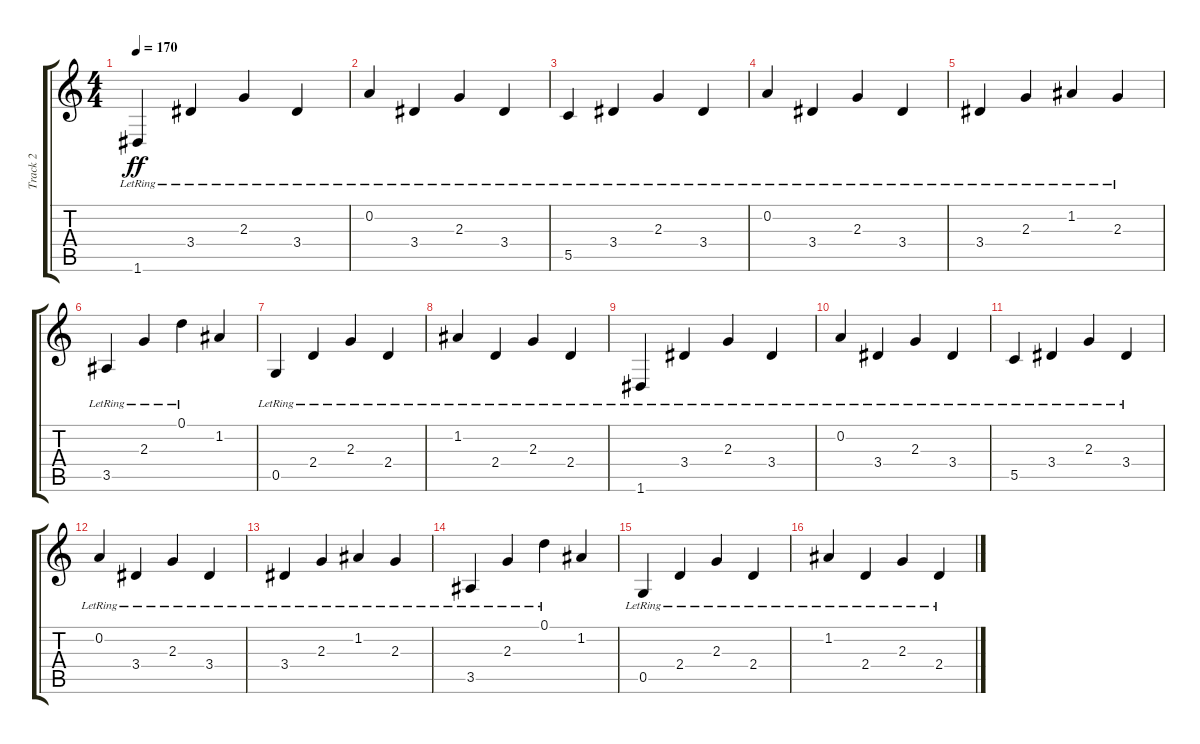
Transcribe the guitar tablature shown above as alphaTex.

\track ("Track 2" "Track 2") {instrument distortionguitar}
\staff {score tabs}
\tuning (D4 A3 F3 C3 G2 D2) {hide}
\ts (4 4)
\tempo 170
\clef g2
\ks c
1.6{lr}.4{dy ff} 3.4{lr}.4 2.3{lr}.4 3.4{lr}.4 |
0.2{lr}.4 3.4{lr}.4 2.3{lr}.4 3.4{lr}.4 |
5.5{lr}.4 3.4{lr}.4 2.3{lr}.4 3.4{lr}.4 |
0.2{lr}.4 3.4{lr}.4 2.3{lr}.4 3.4{lr}.4 |
3.4{lr}.4 2.3{lr}.4 1.2{lr}.4 2.3{lr}.4 |
3.5{lr}.4 2.3{lr}.4 0.1{lr}.4 1.2.4 |
0.5{lr}.4 2.4{lr}.4 2.3{lr}.4 2.4{lr}.4 |
1.2{lr}.4 2.4{lr}.4 2.3{lr}.4 2.4{lr}.4 |
1.6{lr}.4 3.4{lr}.4 2.3{lr}.4 3.4{lr}.4 |
0.2{lr}.4 3.4{lr}.4 2.3{lr}.4 3.4{lr}.4 |
5.5{lr}.4 3.4{lr}.4 2.3{lr}.4 3.4{lr}.4 |
0.2{lr}.4 3.4{lr}.4 2.3{lr}.4 3.4{lr}.4 |
3.4{lr}.4 2.3{lr}.4 1.2{lr}.4 2.3{lr}.4 |
3.5{lr}.4 2.3{lr}.4 0.1{lr}.4 1.2.4 |
0.5{lr}.4 2.4{lr}.4 2.3{lr}.4 2.4{lr}.4 |
1.2{lr}.4 2.4{lr}.4 2.3{lr}.4 2.4{lr}.4
